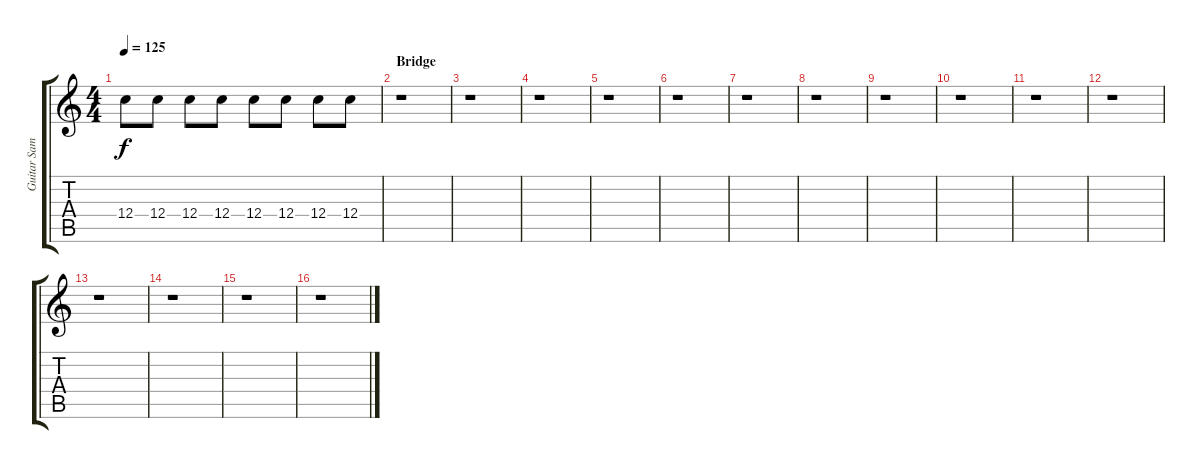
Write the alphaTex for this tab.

\track ("Guitar Sample" "Guitar Sam") {instrument electricguitarjazz}
\staff {score tabs}
\tuning (D4 A3 F3 C3 G2 C2) {hide}
\ts (4 4)
\tempo 125
\clef g2
\ks c
12.4.8{dy f} 12.4.8 12.4.8 12.4.8 12.4.8 12.4.8 12.4.8 12.4.8 |
\section ("" "Bridge")
r.1 |
r.1 |
r.1 |
r.1 |
r.1 |
r.1 |
r.1 |
r.1 |
r.1 |
r.1 |
r.1 |
r.1 |
r.1 |
r.1 |
r.1
